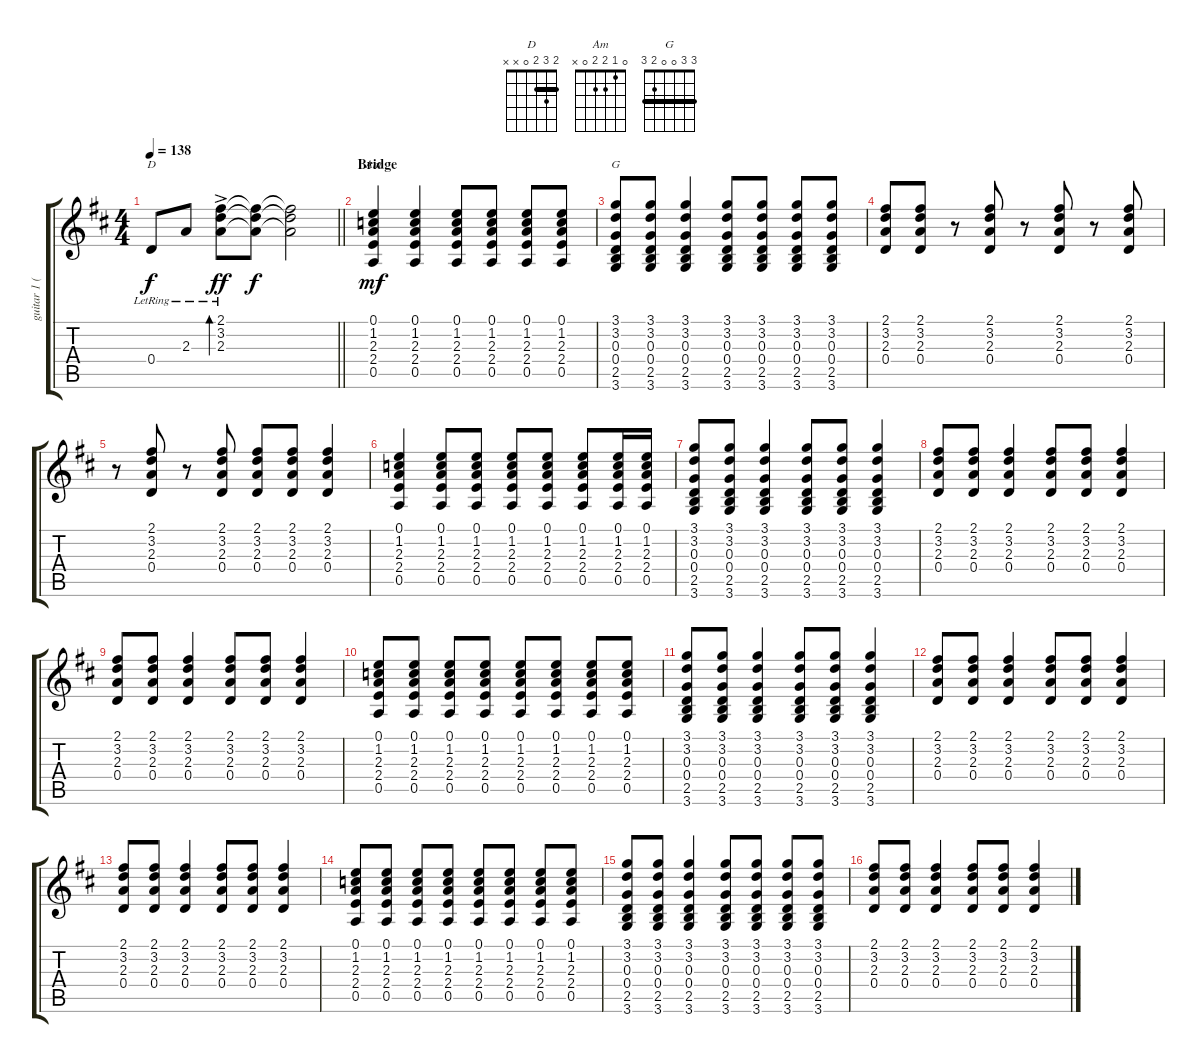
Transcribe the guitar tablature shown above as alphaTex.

\track ("guitar 1 (acoustic)" "guitar 1 (") {instrument acousticguitarsteel}
\staff {score tabs}
\tuning (E4 B3 G3 D3 A2 E2) {hide}
\chord ("D" 2 3 2 0 x x) {barre 2}
\chord ("Am" 0 1 2 2 0 x)
\chord ("G" 3 3 0 0 2 3) {barre 3}
\ts (4 4)
\tempo 138
\clef g2
\barLineRight lightlight
\ks d
0.4{lr}.8{ch "D" dy f} 2.3{lr}.8 (2.1{ac lr} 3.2{ac lr} 2.3{ac lr}).8{bd 60 dy ff} (2.1{t} 3.2{t} 2.3{t}).8{dy f} (2.1{t} 3.2{t} 2.3{t}).2 |
\section ("" "Bridge")
(0.1 1.2 2.3 2.4 0.5).4{ch "Am" dy mf volume 7 balance 0} (0.1 1.2 2.3 2.4 0.5).4 (0.1 1.2 2.3 2.4 0.5).8 (0.1 1.2 2.3 2.4 0.5).8 (0.1 1.2 2.3 2.4 0.5).8 (0.1 1.2 2.3 2.4 0.5).8 |
(3.1 3.2 0.3 0.4 2.5 3.6).8{ch "G"} (3.1 3.2 0.3 0.4 2.5 3.6).8 (3.1 3.2 0.3 0.4 2.5 3.6).4 (3.1 3.2 0.3 0.4 2.5 3.6).8 (3.1 3.2 0.3 0.4 2.5 3.6).8 (3.1 3.2 0.3 0.4 2.5 3.6).8 (3.1 3.2 0.3 0.4 2.5 3.6).8 |
(2.1 3.2 2.3 0.4).8 (2.1 3.2 2.3 0.4).8 r.8 (2.1 3.2 2.3 0.4).8 r.8 (2.1 3.2 2.3 0.4).8 r.8 (2.1 3.2 2.3 0.4).8 |
r.8 (2.1 3.2 2.3 0.4).8 r.8 (2.1 3.2 2.3 0.4).8 (2.1 3.2 2.3 0.4).8 (2.1 3.2 2.3 0.4).8 (2.1 3.2 2.3 0.4).4 |
(0.1 1.2 2.3 2.4 0.5).4 (0.1 1.2 2.3 2.4 0.5).8 (0.1 1.2 2.3 2.4 0.5).8 (0.1 1.2 2.3 2.4 0.5).8 (0.1 1.2 2.3 2.4 0.5).8 (0.1 1.2 2.3 2.4 0.5).8 (0.1 1.2 2.3 2.4 0.5).16 (0.1 1.2 2.3 2.4 0.5).16 |
(3.1 3.2 0.3 0.4 2.5 3.6).8 (3.1 3.2 0.3 0.4 2.5 3.6).8 (3.1 3.2 0.3 0.4 2.5 3.6).4 (3.1 3.2 0.3 0.4 2.5 3.6).8 (3.1 3.2 0.3 0.4 2.5 3.6).8 (3.1 3.2 0.3 0.4 2.5 3.6).4 |
(2.1 3.2 2.3 0.4).8 (2.1 3.2 2.3 0.4).8 (2.1 3.2 2.3 0.4).4 (2.1 3.2 2.3 0.4).8 (2.1 3.2 2.3 0.4).8 (2.1 3.2 2.3 0.4).4 |
(2.1 3.2 2.3 0.4).8 (2.1 3.2 2.3 0.4).8 (2.1 3.2 2.3 0.4).4 (2.1 3.2 2.3 0.4).8 (2.1 3.2 2.3 0.4).8 (2.1 3.2 2.3 0.4).4 |
(0.1 1.2 2.3 2.4 0.5).8 (0.1 1.2 2.3 2.4 0.5).8 (0.1 1.2 2.3 2.4 0.5).8 (0.1 1.2 2.3 2.4 0.5).8 (0.1 1.2 2.3 2.4 0.5).8 (0.1 1.2 2.3 2.4 0.5).8 (0.1 1.2 2.3 2.4 0.5).8 (0.1 1.2 2.3 2.4 0.5).8 |
(3.1 3.2 0.3 0.4 2.5 3.6).8 (3.1 3.2 0.3 0.4 2.5 3.6).8 (3.1 3.2 0.3 0.4 2.5 3.6).4 (3.1 3.2 0.3 0.4 2.5 3.6).8 (3.1 3.2 0.3 0.4 2.5 3.6).8 (3.1 3.2 0.3 0.4 2.5 3.6).4 |
(2.1 3.2 2.3 0.4).8 (2.1 3.2 2.3 0.4).8 (2.1 3.2 2.3 0.4).4 (2.1 3.2 2.3 0.4).8 (2.1 3.2 2.3 0.4).8 (2.1 3.2 2.3 0.4).4 |
(2.1 3.2 2.3 0.4).8 (2.1 3.2 2.3 0.4).8 (2.1 3.2 2.3 0.4).4 (2.1 3.2 2.3 0.4).8 (2.1 3.2 2.3 0.4).8 (2.1 3.2 2.3 0.4).4 |
(0.1 1.2 2.3 2.4 0.5).8 (0.1 1.2 2.3 2.4 0.5).8 (0.1 1.2 2.3 2.4 0.5).8 (0.1 1.2 2.3 2.4 0.5).8 (0.1 1.2 2.3 2.4 0.5).8 (0.1 1.2 2.3 2.4 0.5).8 (0.1 1.2 2.3 2.4 0.5).8 (0.1 1.2 2.3 2.4 0.5).8 |
(3.1 3.2 0.3 0.4 2.5 3.6).8 (3.1 3.2 0.3 0.4 2.5 3.6).8 (3.1 3.2 0.3 0.4 2.5 3.6).4 (3.1 3.2 0.3 0.4 2.5 3.6).8 (3.1 3.2 0.3 0.4 2.5 3.6).8 (3.1 3.2 0.3 0.4 2.5 3.6).8 (3.1 3.2 0.3 0.4 2.5 3.6).8 |
(2.1 3.2 2.3 0.4).8 (2.1 3.2 2.3 0.4).8 (2.1 3.2 2.3 0.4).4 (2.1 3.2 2.3 0.4).8 (2.1 3.2 2.3 0.4).8 (2.1 3.2 2.3 0.4).4
